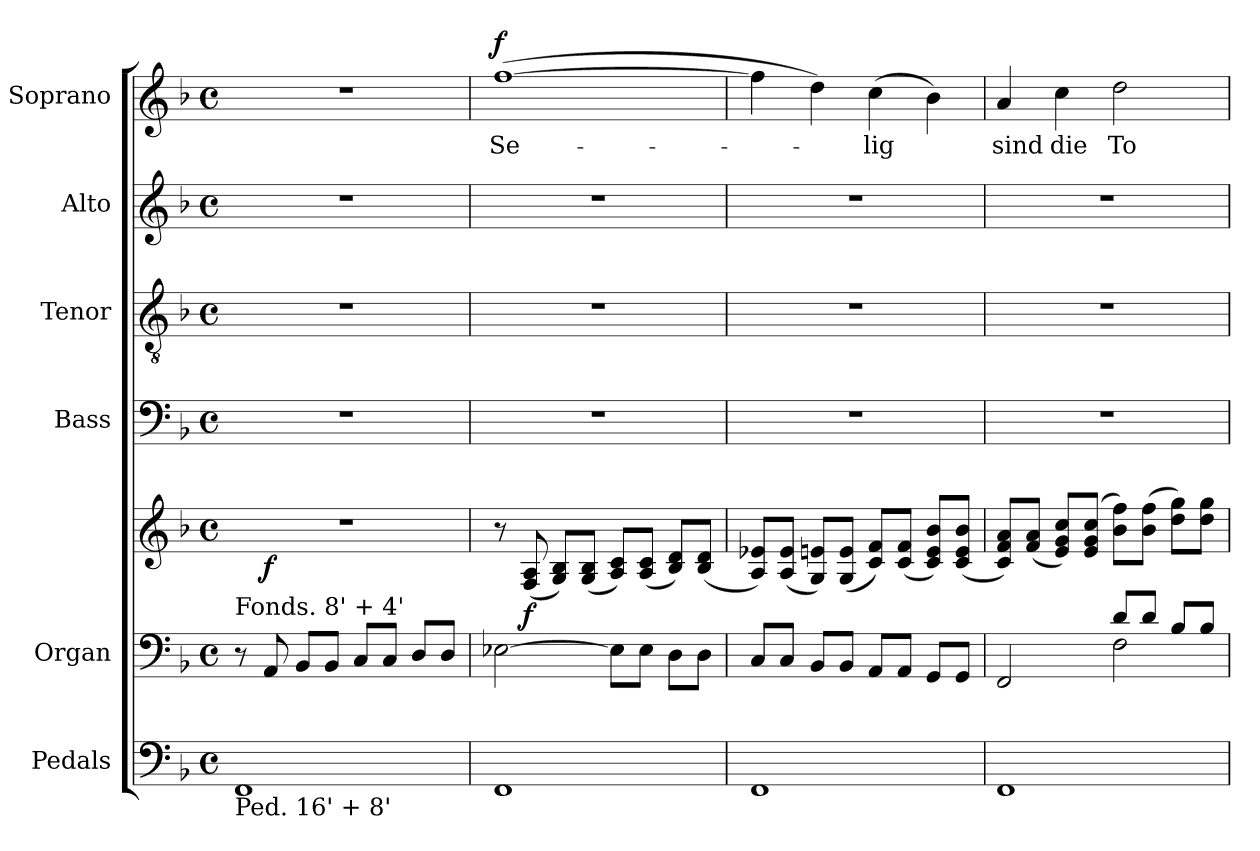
**kern	**kern	**kern	**dynam	**kern	**kern	**kern	**kern	**text	**dynam
*part6	*part5	*part5	*part5	*part4	*part3	*part2	*part1	*part1	*part1
*staff7	*staff6	*staff5	*staff5/6	*staff4	*staff3	*staff2	*staff1	*staff1	*staff1
*I"Pedals	*I"Organ	*	*	*I"Bass	*I"Tenor	*I"Alto	*I"Soprano	*	*
*I'Ped.	*I'Org.	*	*	*I'B.	*I'T.	*I'A.	*I'S.	*	*
!!LO:PB:g=z
*clefF4	*clefF4	*clefG2	*	*clefF4	*clefGv2	*clefG2	*clefG2	*	*
*	*	*	*	*	*ITrd7c12	*	*	*	*
*k[b-]	*k[b-]	*k[b-]	*	*k[b-]	*k[b-]	*k[b-]	*k[b-]	*	*
*F:	*F:	*F:	*	*F:	*F:	*F:	*F:	*	*
*M4/4	*M4/4	*M4/4	*	*M4/4	*M4/4	*M4/4	*M4/4	*	*
*met(c)	*met(c)	*met(c)	*	*met(c)	*met(c)	*met(c)	*met(c)	*	*
*MM92	*MM92	*MM92	*	*MM92	*MM92	*MM92	*MM92	*	*
=1	=1	=1	=1	=1	=1	=1	=1	=1	=1
!	!LO:TX:a:t=Fonds. 8' + 4'	!	!	!	!	!	!	!	!
!LO:TX:b:t=Ped. 16' + 8'	!	!	!	!	!	!	!	!	!
1FFi	8r	1r	.	1r	1r	1r	1r	.	.
.	8AAi/	.	f	.	.	.	.	.	.
.	8BB-i/L	.	.	.	.	.	.	.	.
.	8BB-i/J	.	.	.	.	.	.	.	.
.	8Ci/L	.	.	.	.	.	.	.	.
.	8Ci/J	.	.	.	.	.	.	.	.
.	8Di/L	.	.	.	.	.	.	.	.
.	8Di/J	.	.	.	.	.	.	.	.
=2	=2	=2	=2	=2	=2	=2	=2	=2	=2
!	!	!	!	!	!	!	!	!LO:LY:b:color=#000000	!
1FFi	[2E-Xi\	8r	.	1r	1r	1r	([1ffi	Se-	f
.	.	(8Fi/ 8Ai	f	.	.	.	.	.	.
.	.	8Gi/ 8B-i/L)	.	.	.	.	.	.	.
.	.	(8Gi/ 8B-i/J	.	.	.	.	.	.	.
.	8E-i\L]	8Ai/ 8ci/L)	.	.	.	.	.	.	.
.	8E-i\J	(8Ai/ 8ci/J	.	.	.	.	.	.	.
.	8Di\L	8B-i/ 8di/L)	.	.	.	.	.	.	.
.	8Di\J	(8B-i/ 8di/J	.	.	.	.	.	.	.
=3	=3	=3	=3	=3	=3	=3	=3	=3	=3
1FFi	8Ci/L	8Ai/ 8e-Xi/L)	.	1r	1r	1r	4ffi\]	.	.
.	8Ci/J	(8Ai/ 8e-i/J	.	.	.	.	.	.	.
.	8BB-i/L	8Gi/ 8eni/L)	.	.	.	.	4ddi\)	.	.
.	8BB-i/J	(8Gi/ 8ei/J	.	.	.	.	.	.	.
!	!	!	!	!	!	!	!	!LO:LY:b:color=#000000	!
.	8AAi/L	8ci/ 8fi/L)	.	.	.	.	(4cci\	-lig	.
.	8AAi/J	(8ci/ 8fi/J	.	.	.	.	.	.	.
.	8GGi/L	8ci/ 8ei/ 8b-i/L)	.	.	.	.	4b-i\)	.	.
.	8GGi/J	(8ci/ 8ei/ 8b-i/J	.	.	.	.	.	.	.
=4	=4	=4	=4	=4	=4	=4	=4	=4	=4
*	*^	*	*	*	*	*	*	*	*
!	!	!	!	!	!	!	!	!	!LO:LY:b:color=#000000	!
1FFi	2FFi/	2ryy	8ci/ 8fi/ 8ai/L)	.	1r	1r	1r	4ai/	sind	.
.	.	.	(8fi/ 8ai/J	.	.	.	.	.	.	.
!	!	!	!	!	!	!	!	!	!LO:LY:b:color=#000000	!
.	.	.	8ei/ 8gi/ 8cci/L)	.	.	.	.	4cci\	die	.
.	.	.	(8ei/ 8gi/ 8cci/J	.	.	.	.	.	.	.
!	!	!	!	!	!	!	!	!	!LO:LY:b:color=#000000	!
.	8di/L	2Fi\	8b-i\ 8ffi\L)	.	.	.	.	2ddi\	To-	.
.	8di/J	.	(8b-i\ 8ffi\J	.	.	.	.	.	.	.
.	8B-i/L	.	8ddi\ 8ggi\L)	.	.	.	.	.	.	.
.	8B-i/J	.	8ddi\ 8ggi\J	.	.	.	.	.	.	.
*	*v	*v	*	*	*	*	*	*	*	*
=	=	=	=	=	=	=	=	=	=
*-	*-	*-	*-	*-	*-	*-	*-	*-	*-
